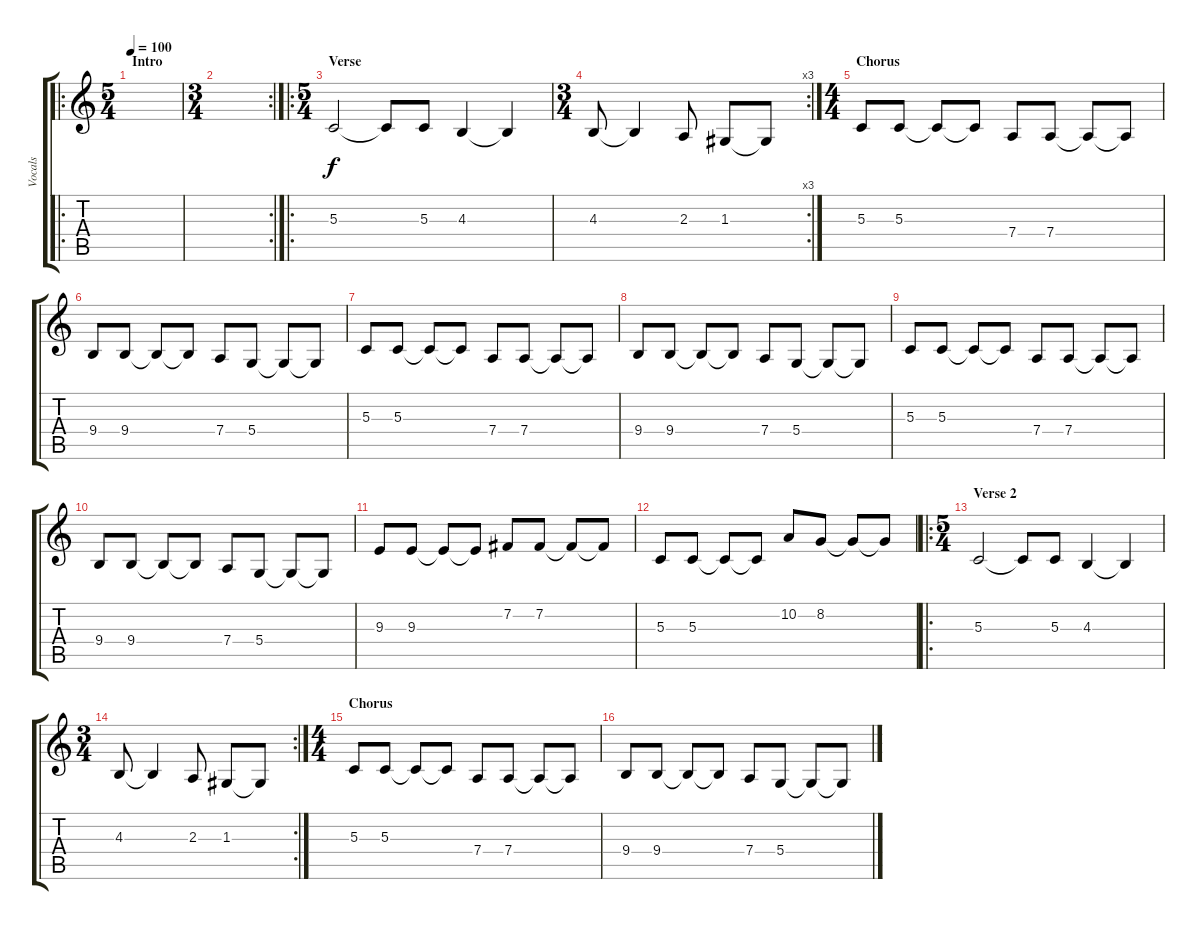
\track ("Vocals" "Vocals") {instrument oboe}
\staff {score tabs}
\tuning (E4 B3 G3 D3 A2 E2) {hide}
\ro
\ts (5 4)
\section ("" "Intro")
\tempo 100
\clef g2
\ks c
|
\rc 2
\ts (3 4)
|
\ro
\ts (5 4)
\section ("" "Verse")
5.3.2 5.3{t}.8 5.3.8 4.3.4 4.3{t}.4 |
\rc 3
\ts (3 4)
4.3.8 4.3{t}.4 2.3.8 1.3.8 1.3{t}.8 |
\ts (4 4)
\section ("" "Chorus")
5.3.8 5.3.8 5.3{t}.8 5.3{t}.8 7.4.8 7.4.8 7.4{t}.8 7.4{t}.8 |
9.4.8 9.4.8 9.4{t}.8 9.4{t}.8 7.4.8 5.4.8 5.4{t}.8 5.4{t}.8 |
5.3.8 5.3.8 5.3{t}.8 5.3{t}.8 7.4.8 7.4.8 7.4{t}.8 7.4{t}.8 |
9.4.8 9.4.8 9.4{t}.8 9.4{t}.8 7.4.8 5.4.8 5.4{t}.8 5.4{t}.8 |
5.3.8 5.3.8 5.3{t}.8 5.3{t}.8 7.4.8 7.4.8 7.4{t}.8 7.4{t}.8 |
9.4.8 9.4.8 9.4{t}.8 9.4{t}.8 7.4.8 5.4.8 5.4{t}.8 5.4{t}.8 |
9.3.8 9.3.8 9.3{t}.8 9.3{t}.8 7.2.8 7.2.8 7.2{t}.8 7.2{t}.8 |
5.3.8 5.3.8 5.3{t}.8 5.3{t}.8 10.2.8 8.2.8 8.2{t}.8 8.2{t}.8 |
\ro
\ts (5 4)
\section ("" "Verse 2")
5.3.2 5.3{t}.8 5.3.8 4.3.4 4.3{t}.4 |
\rc 2
\ts (3 4)
4.3.8 4.3{t}.4 2.3.8 1.3.8 1.3{t}.8 |
\ts (4 4)
\section ("" "Chorus")
5.3.8 5.3.8 5.3{t}.8 5.3{t}.8 7.4.8 7.4.8 7.4{t}.8 7.4{t}.8 |
9.4.8 9.4.8 9.4{t}.8 9.4{t}.8 7.4.8 5.4.8 5.4{t}.8 5.4{t}.8
